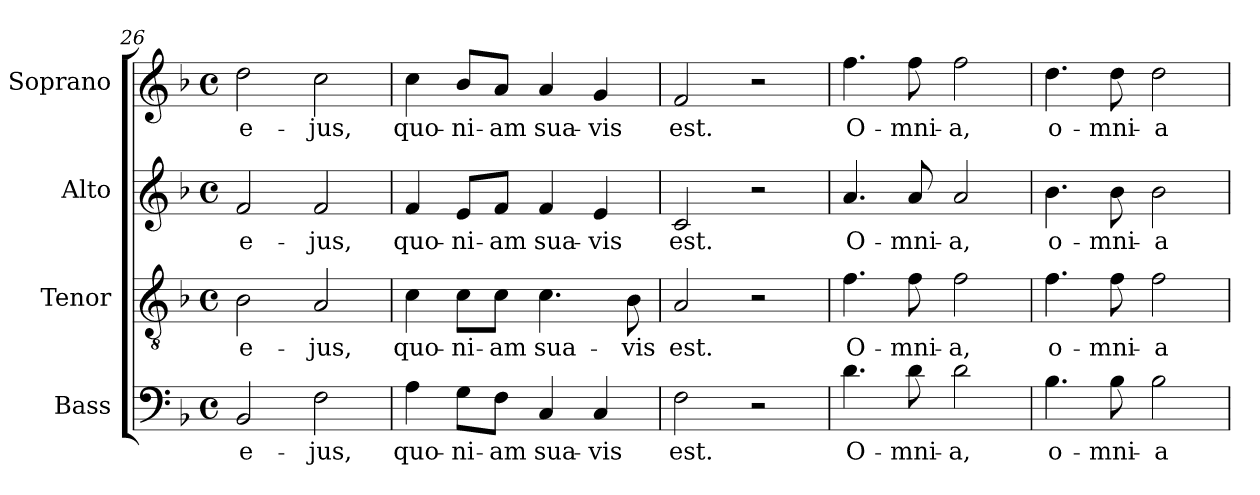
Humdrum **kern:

**kern	**text	**kern	**text	**kern	**text	**kern	**text
*part4	*part4	*part3	*part3	*part2	*part2	*part1	*part1
*staff4	*staff4	*staff3	*staff3	*staff2	*staff2	*staff1	*staff1
*I"Bass	*	*I"Tenor	*	*I"Alto	*	*I"Soprano	*
*I'B.	*	*I'T.	*	*I'A.	*	*I'S.	*
*clefF4	*	*clefGv2	*	*clefG2	*	*clefG2	*
*	*	*ITrd7c12	*	*	*	*	*
*k[b-]	*	*k[b-]	*	*k[b-]	*	*k[b-]	*
*F:	*	*F:	*	*F:	*	*F:	*
*M4/4	*	*M4/4	*	*M4/4	*	*M4/4	*
*met(c)	*	*met(c)	*	*met(c)	*	*met(c)	*
=26	=26	=26	=26	=26	=26	=26	=26
!	!LO:LY:b:color=#000000	!	!	!	!	!	!
!	!	!	!LO:LY:b:color=#000000	!	!	!	!
!	!	!	!	!	!LO:LY:b:color=#000000	!	!
!	!	!	!	!	!	!	!LO:LY:b:color=#000000
2BB-i/	e-	2BB-i\	e-	2fi/	e-	2ddi\	e-
!	!LO:LY:b:color=#000000	!	!	!	!	!	!
!	!	!	!LO:LY:b:color=#000000	!	!	!	!
!	!	!	!	!	!LO:LY:b:color=#000000	!	!
!	!	!	!	!	!	!	!LO:LY:b:color=#000000
2Fi\	-jus,	2AAi/	-jus,	2fi/	-jus,	2cci\	-jus,
!!LO:LB:g=z
=27	=27	=27	=27	=27	=27	=27	=27
!	!LO:LY:b:color=#000000	!	!	!	!	!	!
!	!	!	!LO:LY:b:color=#000000	!	!	!	!
!	!	!	!	!	!LO:LY:b:color=#000000	!	!
!	!	!	!	!	!	!	!LO:LY:b:color=#000000
4Ai\	quo-	4Ci\	quo-	4fi/	quo-	4cci\	quo-
!	!LO:LY:b:color=#000000	!	!	!	!	!	!
!	!	!	!LO:LY:b:color=#000000	!	!	!	!
!	!	!	!	!	!LO:LY:b:color=#000000	!	!
!	!	!	!	!	!	!	!LO:LY:b:color=#000000
8Gi\L	-ni-	8Ci\L	-ni-	8ei/L	-ni-	8b-i/L	-ni-
!	!LO:LY:b:color=#000000	!	!	!	!	!	!
!	!	!	!LO:LY:b:color=#000000	!	!	!	!
!	!	!	!	!	!LO:LY:b:color=#000000	!	!
!	!	!	!	!	!	!	!LO:LY:b:color=#000000
8Fi\J	-am	8Ci\J	-am	8fi/J	-am	8ai/J	-am
!	!LO:LY:b:color=#000000	!	!	!	!	!	!
!	!	!	!LO:LY:b:color=#000000	!	!	!	!
!	!	!	!	!	!LO:LY:b:color=#000000	!	!
!	!	!	!	!	!	!	!LO:LY:b:color=#000000
4Ci/	sua-	4.Ci\	sua-	4fi/	sua-	4ai/	sua-
!	!LO:LY:b:color=#000000	!	!	!	!	!	!
!	!	!	!	!	!LO:LY:b:color=#000000	!	!
!	!	!	!	!	!	!	!LO:LY:b:color=#000000
4Ci/	-vis	.	.	4ei/	-vis	4gi/	-vis
!	!	!	!LO:LY:b:color=#000000	!	!	!	!
.	.	8BB-i\	-vis	.	.	.	.
=28	=28	=28	=28	=28	=28	=28	=28
!	!LO:LY:b:color=#000000	!	!	!	!	!	!
!	!	!	!LO:LY:b:color=#000000	!	!	!	!
!	!	!	!	!	!LO:LY:b:color=#000000	!	!
!	!	!	!	!	!	!	!LO:LY:b:color=#000000
2Fi\	est.	2AAi/	est.	2ci/	est.	2fi/	est.
2r	.	2r	.	2r	.	2r	.
=29	=29	=29	=29	=29	=29	=29	=29
!	!LO:LY:b:color=#000000	!	!	!	!	!	!
!	!	!	!LO:LY:b:color=#000000	!	!	!	!
!	!	!	!	!	!LO:LY:b:color=#000000	!	!
!	!	!	!	!	!	!	!LO:LY:b:color=#000000
4.di\	O-	4.Fi\	O-	4.ai/	O-	4.ffi\	O-
!	!LO:LY:b:color=#000000	!	!	!	!	!	!
!	!	!	!LO:LY:b:color=#000000	!	!	!	!
!	!	!	!	!	!LO:LY:b:color=#000000	!	!
!	!	!	!	!	!	!	!LO:LY:b:color=#000000
8di\	-mni-	8Fi\	-mni-	8ai/	-mni-	8ffi\	-mni-
!	!LO:LY:b:color=#000000	!	!	!	!	!	!
!	!	!	!LO:LY:b:color=#000000	!	!	!	!
!	!	!	!	!	!LO:LY:b:color=#000000	!	!
!	!	!	!	!	!	!	!LO:LY:b:color=#000000
2di\	-a,	2Fi\	-a,	2ai/	-a,	2ffi\	-a,
=30	=30	=30	=30	=30	=30	=30	=30
!	!LO:LY:b:color=#000000	!	!	!	!	!	!
!	!	!	!LO:LY:b:color=#000000	!	!	!	!
!	!	!	!	!	!LO:LY:b:color=#000000	!	!
!	!	!	!	!	!	!	!LO:LY:b:color=#000000
4.B-i\	o-	4.Fi\	o-	4.b-i\	o-	4.ddi\	o-
!	!LO:LY:b:color=#000000	!	!	!	!	!	!
!	!	!	!LO:LY:b:color=#000000	!	!	!	!
!	!	!	!	!	!LO:LY:b:color=#000000	!	!
!	!	!	!	!	!	!	!LO:LY:b:color=#000000
8B-i\	-mni-	8Fi\	-mni-	8b-i\	-mni-	8ddi\	-mni-
!	!LO:LY:b:color=#000000	!	!	!	!	!	!
!	!	!	!LO:LY:b:color=#000000	!	!	!	!
!	!	!	!	!	!LO:LY:b:color=#000000	!	!
!	!	!	!	!	!	!	!LO:LY:b:color=#000000
2B-i\	-a	2Fi\	-a	2b-i\	-a	2ddi\	-a
=	=	=	=	=	=	=	=
*-	*-	*-	*-	*-	*-	*-	*-
